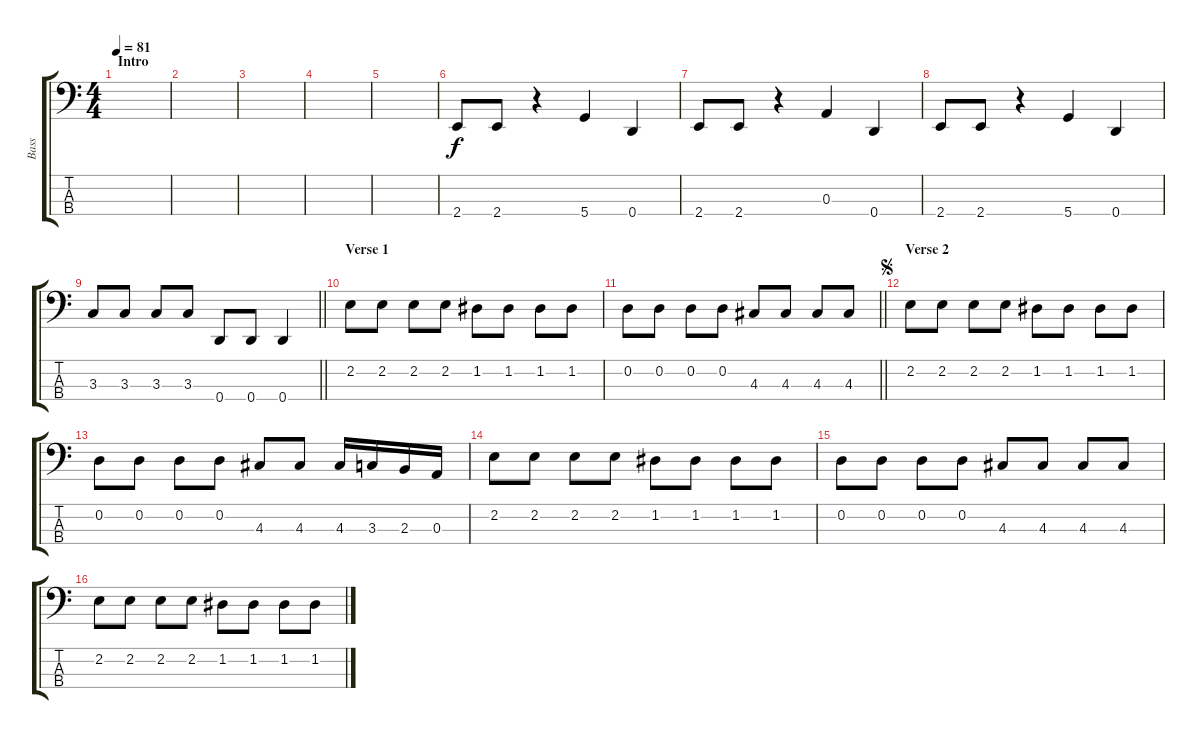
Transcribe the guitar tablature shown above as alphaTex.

\track ("Bass" "Bass") {instrument electricbassfinger}
\staff {score tabs}
\tuning (G2 D2 A1 D1) {hide}
\ts (4 4)
\section ("" "Intro")
\tempo 81
\clef f4
\ks c
|
|
|
|
|
2.4.8 2.4.8 r.4 5.4.4 0.4.4 |
2.4.8 2.4.8 r.4 0.3.4 0.4.4 |
2.4.8 2.4.8 r.4 5.4.4 0.4.4 |
\barLineRight lightlight
3.3.8 3.3.8 3.3.8 3.3.8 0.4.8 0.4.8 0.4.4 |
\section ("" "Verse 1")
2.2.8 2.2.8 2.2.8 2.2.8 1.2.8 1.2.8 1.2.8 1.2.8 |
\barLineRight lightlight
0.2.8 0.2.8 0.2.8 0.2.8 4.3.8 4.3.8 4.3.8 4.3.8 |
\section ("" "Verse 2")
\jump segno
2.2.8 2.2.8 2.2.8 2.2.8 1.2.8 1.2.8 1.2.8 1.2.8 |
0.2.8 0.2.8 0.2.8 0.2.8 4.3.8 4.3.8 4.3.16 3.3.16 2.3.16 0.3.16 |
2.2.8 2.2.8 2.2.8 2.2.8 1.2.8 1.2.8 1.2.8 1.2.8 |
0.2.8 0.2.8 0.2.8 0.2.8 4.3.8 4.3.8 4.3.8 4.3.8 |
2.2.8 2.2.8 2.2.8 2.2.8 1.2.8 1.2.8 1.2.8 1.2.8
